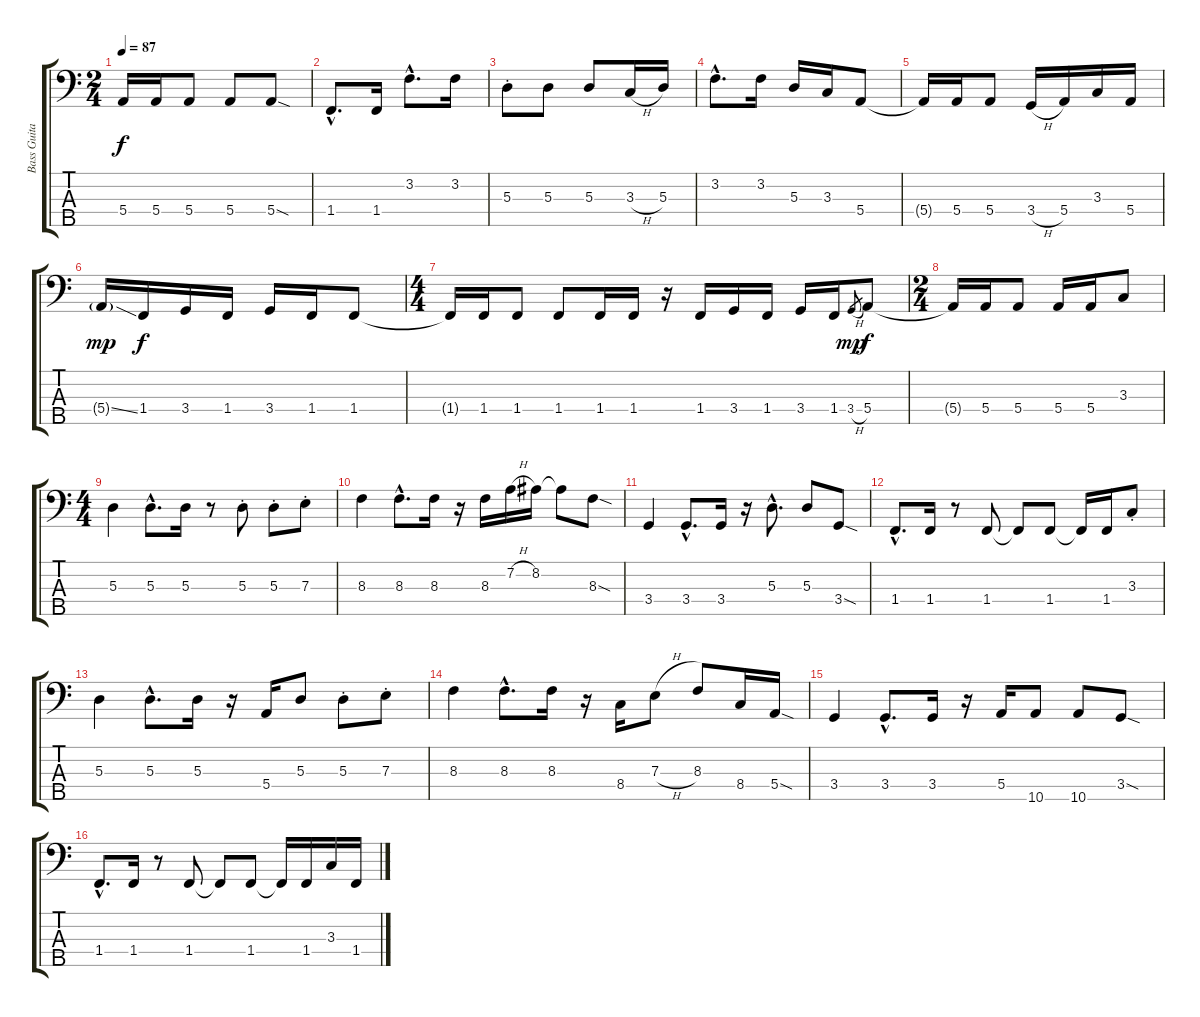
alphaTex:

\track ("Bass Guitar" "Bass Guita") {instrument electricbassfinger}
\staff {score tabs}
\tuning (G2 D2 A1 E1 B0) {hide}
\ts (2 4)
\tempo 87
\clef f4
\ks c
5.4{t}.16{dy f} 5.4.16 5.4.8 5.4.8 5.4{sod}.8 |
1.4{hac}.8{d} 1.4.16 3.2{hac}.8{d} 3.2.16 |
5.3{st}.8 5.3.8 5.3.8 3.3{h}.16 5.3.16 |
3.2{hac}.8{d} 3.2.16 5.3.16 3.3.16 5.4.8 |
5.4{t}.16 5.4.16 5.4.8 3.4{h}.16 5.4.16 3.3.16 5.4.16 |
5.4{ss g}.16{dy mp} 1.4.16{dy f} 3.4.16 1.4.16 3.4.16 1.4.16 1.4.8 |
\ts (4 4)
1.4{t}.16 1.4.16 1.4.8 1.4.8 1.4.16 1.4.16 r.16 1.4.16 3.4.16 1.4.16 3.4.16 1.4.16 3.4{h}.8{gr dy mp} 5.4.8{dy f} |
\ts (2 4)
5.4{t}.16 5.4.16 5.4.8 5.4.16 5.4.16 3.3.8 |
\ts (4 4)
5.3.4 5.3{hac}.8{d} 5.3.16 r.8 5.3{st}.8 5.3{st}.8 7.3{st}.8 |
8.3.4 8.3{hac}.8{d} 8.3.16 r.16 8.3.16 7.2{h}.16 8.2.16 8.2{t}.8 8.3{sod}.8 |
3.4.4 3.4{hac}.8{d} 3.4.16 r.16 5.3{hac}.8{d} 5.3.8 3.4{sod}.8 |
1.4{hac}.8{d} 1.4.16 r.8 1.4.8 1.4{t}.8 1.4.8 1.4{t}.16 1.4.16 3.3{st}.8 |
5.3.4 5.3{hac}.8{d} 5.3.16 r.16 5.4.16 5.3.8 5.3{st}.8 7.3{st}.8 |
8.3.4 8.3{hac}.8{d} 8.3.16 r.16 8.4.16 7.3{h}.8 8.3.8 8.4.16 5.4{sod}.16 |
3.4.4 3.4{hac}.8{d} 3.4.16 r.16 5.4.16 10.5.8 10.5.8 3.4{sod}.8 |
1.4{hac}.8{d} 1.4.16 r.8 1.4.8 1.4{t}.8 1.4.8 1.4{t}.16 1.4.16 3.3.16 1.4.16
